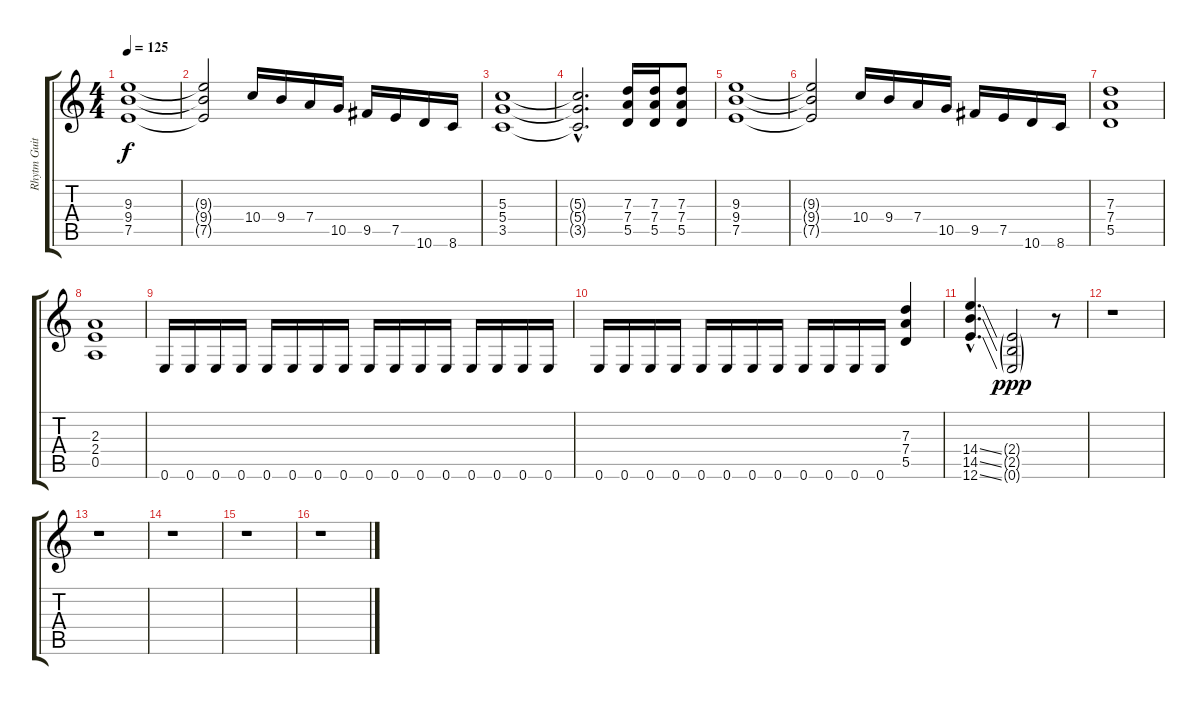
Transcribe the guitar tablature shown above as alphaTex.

\track ("Rhytm Guitar" "Rhytm Guit") {instrument distortionguitar}
\staff {score tabs}
\tuning (E4 B3 G3 D3 A2 E2) {hide}
\ts (4 4)
\tempo 125
\clef g2
\ks c
(9.3 9.4 7.5).1{dy f} |
(9.3{t} 9.4{t} 7.5{t}).2 10.4.16 9.4.16 7.4.16 10.5.16 9.5.16 7.5.16 10.6.16 8.6.16 |
(5.3 5.4 3.5).1 |
(5.3{hac t} 5.4{hac t} 3.5{hac t}).2{d} (7.3 7.4 5.5).16 (7.3 7.4 5.5).16 (7.3 7.4 5.5).8 |
(9.3 9.4 7.5).1 |
(9.3{t} 9.4{t} 7.5{t}).2 10.4.16 9.4.16 7.4.16 10.5.16 9.5.16 7.5.16 10.6.16 8.6.16 |
(7.3 7.4 5.5).1 |
(2.3 2.4 0.5).1 |
0.6.16 0.6.16 0.6.16 0.6.16 0.6.16 0.6.16 0.6.16 0.6.16 0.6.16 0.6.16 0.6.16 0.6.16 0.6.16 0.6.16 0.6.16 0.6.16 |
0.6.16 0.6.16 0.6.16 0.6.16 0.6.16 0.6.16 0.6.16 0.6.16 0.6.16 0.6.16 0.6.16 0.6.16 (7.3 7.4 5.5).4 |
(14.4{ss hac} 14.5{ss hac} 12.6{ss hac}).4{d} (2.4{g} 2.5{g} 0.6{g}).2{dy ppp} r.8 |
r.1 |
r.1 |
r.1 |
r.1 |
r.1
